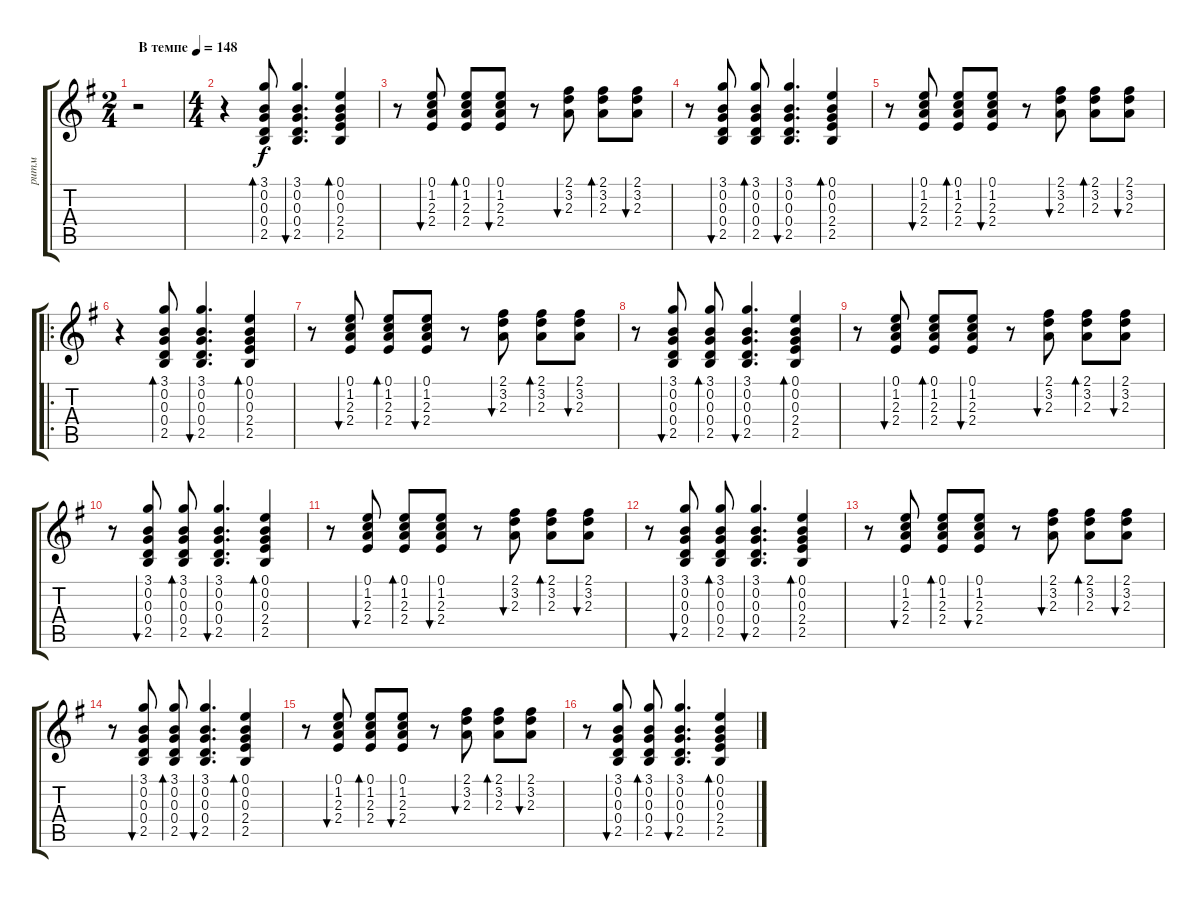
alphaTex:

\track ("ритм" "ритм") {instrument acousticguitarsteel}
\staff {score tabs}
\tuning (E4 B3 G3 D3 A2 E2) {hide}
\ts (2 4)
\tempo (148 "В темпе")
\clef g2
\ks g
r.2{dy f instrument acousticguitarsteel} |
\ts (4 4)
r.4 (3.1 0.2 0.3 0.4 2.5).8{bd 120} (3.1 0.2 0.3 0.4 2.5).4{d bu 120} (0.1 0.2 0.3 2.4 2.5).4{bd 120} |
r.8 (0.1 1.2 2.3 2.4).8{bu 120} (0.1 1.2 2.3 2.4).8{bd 120} (0.1 1.2 2.3 2.4).8{bu 120} r.8 (2.1 3.2 2.3).8{bu 120} (2.1 3.2 2.3).8{bd 120} (2.1 3.2 2.3).8{bu 120} |
r.8 (3.1 0.2 0.3 0.4 2.5).8{bu 120} (3.1 0.2 0.3 0.4 2.5).8{bd 120} (3.1 0.2 0.3 0.4 2.5).4{d bu 120} (0.1 0.2 0.3 2.4 2.5).4{bd 120} |
r.8 (0.1 1.2 2.3 2.4).8{bu 120} (0.1 1.2 2.3 2.4).8{bd 120} (0.1 1.2 2.3 2.4).8{bu 120} r.8 (2.1 3.2 2.3).8{bu 120} (2.1 3.2 2.3).8{bd 120} (2.1 3.2 2.3).8{bu 120} |
\ro
r.4 (3.1 0.2 0.3 0.4 2.5).8{bd 120} (3.1 0.2 0.3 0.4 2.5).4{d bu 120} (0.1 0.2 0.3 2.4 2.5).4{bd 120} |
r.8 (0.1 1.2 2.3 2.4).8{bu 120} (0.1 1.2 2.3 2.4).8{bd 120} (0.1 1.2 2.3 2.4).8{bu 120} r.8 (2.1 3.2 2.3).8{bu 120} (2.1 3.2 2.3).8{bd 120} (2.1 3.2 2.3).8{bu 120} |
r.8 (3.1 0.2 0.3 0.4 2.5).8{bu 120} (3.1 0.2 0.3 0.4 2.5).8{bd 120} (3.1 0.2 0.3 0.4 2.5).4{d bu 120} (0.1 0.2 0.3 2.4 2.5).4{bd 120} |
r.8 (0.1 1.2 2.3 2.4).8{bu 120} (0.1 1.2 2.3 2.4).8{bd 120} (0.1 1.2 2.3 2.4).8{bu 120} r.8 (2.1 3.2 2.3).8{bu 120} (2.1 3.2 2.3).8{bd 120} (2.1 3.2 2.3).8{bu 120} |
r.8 (3.1 0.2 0.3 0.4 2.5).8{bu 120} (3.1 0.2 0.3 0.4 2.5).8{bd 120} (3.1 0.2 0.3 0.4 2.5).4{d bu 120} (0.1 0.2 0.3 2.4 2.5).4{bd 120} |
r.8 (0.1 1.2 2.3 2.4).8{bu 120} (0.1 1.2 2.3 2.4).8{bd 120} (0.1 1.2 2.3 2.4).8{bu 120} r.8 (2.1 3.2 2.3).8{bu 120} (2.1 3.2 2.3).8{bd 120} (2.1 3.2 2.3).8{bu 120} |
r.8 (3.1 0.2 0.3 0.4 2.5).8{bu 120} (3.1 0.2 0.3 0.4 2.5).8{bd 120} (3.1 0.2 0.3 0.4 2.5).4{d bu 120} (0.1 0.2 0.3 2.4 2.5).4{bd 120} |
r.8 (0.1 1.2 2.3 2.4).8{bu 120} (0.1 1.2 2.3 2.4).8{bd 120} (0.1 1.2 2.3 2.4).8{bu 120} r.8 (2.1 3.2 2.3).8{bu 120} (2.1 3.2 2.3).8{bd 120} (2.1 3.2 2.3).8{bu 120} |
r.8 (3.1 0.2 0.3 0.4 2.5).8{bu 120} (3.1 0.2 0.3 0.4 2.5).8{bd 120} (3.1 0.2 0.3 0.4 2.5).4{d bu 120} (0.1 0.2 0.3 2.4 2.5).4{bd 120} |
r.8 (0.1 1.2 2.3 2.4).8{bu 120} (0.1 1.2 2.3 2.4).8{bd 120} (0.1 1.2 2.3 2.4).8{bu 120} r.8 (2.1 3.2 2.3).8{bu 120} (2.1 3.2 2.3).8{bd 120} (2.1 3.2 2.3).8{bu 120} |
r.8 (3.1 0.2 0.3 0.4 2.5).8{bu 120} (3.1 0.2 0.3 0.4 2.5).8{bd 120} (3.1 0.2 0.3 0.4 2.5).4{d bu 120} (0.1 0.2 0.3 2.4 2.5).4{bd 120}
